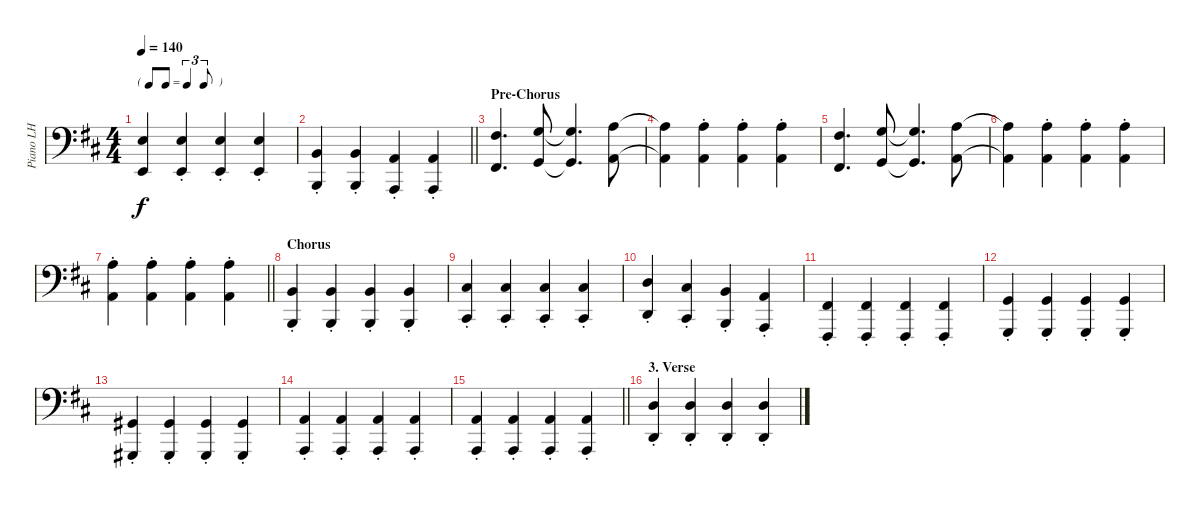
\track ("Piano LH" "Piano LH") {instrument brightacousticpiano}
\staff {score}
\tuning (G2 D2 A1 E1) {hide}
\ts (4 4)
\tf triplet8th
\tempo 140
\clef f4
\ks d
(9.1{t} 7.3{t}).4{dy f} (9.1{st} 7.3{st}).4 (9.1{st} 7.3{st}).4 (9.1{st} 7.3{st}).4 |
\barLineRight lightlight
(4.1{st} 2.3{st}).4 (4.1{st} 2.3{st}).4 (2.1{st} 0.3{st}).4 (2.1{st} 0.3{st}).4 |
\section ("" "Pre-Chorus")
(11.1 9.3).4{d} (12.1 10.3).8 (12.1{t} 10.3{t}).4{d} (14.1 12.3).8 |
(14.1{t} 12.3{t}).4 (14.1{st} 12.3{st}).4 (14.1{st} 12.3{st}).4 (14.1{st} 12.3{st}).4 |
(11.1 9.3).4{d} (12.1 10.3).8 (12.1{t} 10.3{t}).4{d} (14.1 12.3).8 |
(14.1{t} 12.3{t}).4 (14.1{st} 12.3{st}).4 (14.1{st} 12.3{st}).4 (14.1{st} 12.3{st}).4 |
\barLineRight lightlight
(14.1{st} 12.3{st}).4 (14.1{st} 12.3{st}).4 (14.1{st} 12.3{st}).4 (14.1{st} 12.3{st}).4 |
\section ("" "Chorus")
(4.1{st} 2.3{st}).4 (4.1{st} 2.3{st}).4 (4.1{st} 2.3{st}).4 (4.1{st} 2.3{st}).4 |
(6.1{st} 4.3{st}).4 (6.1{st} 4.3{st}).4 (6.1{st} 4.3{st}).4 (6.1{st} 4.3{st}).4 |
(7.1{st} 5.3{st}).4 (6.1{st} 4.3{st}).4 (4.1{st} 2.3{st}).4 (2.1{st} 0.3{st}).4 |
(4.2{st} 2.4{st}).4 (4.2{st} 2.4{st}).4 (4.2{st} 2.4{st}).4 (4.2{st} 2.4{st}).4 |
(5.2{st} 3.4{st}).4 (5.2{st} 3.4{st}).4 (5.2{st} 3.4{st}).4 (5.2{st} 3.4{st}).4 |
(6.2{st} 4.4{st}).4 (6.2{st} 4.4{st}).4 (6.2{st} 4.4{st}).4 (6.2{st} 4.4{st}).4 |
(7.2{st} 5.4{st}).4 (7.2{st} 5.4{st}).4 (7.2{st} 5.4{st}).4 (7.2{st} 5.4{st}).4 |
\barLineRight lightlight
(7.2{st} 5.4{st}).4 (7.2{st} 5.4{st}).4 (7.2{st} 5.4{st}).4 (7.2{st} 5.4{st}).4 |
\section ("" "3. Verse")
(7.1{st} 5.3{st}).4 (7.1{st} 5.3{st}).4 (7.1{st} 5.3{st}).4 (7.1{st} 5.3{st}).4
